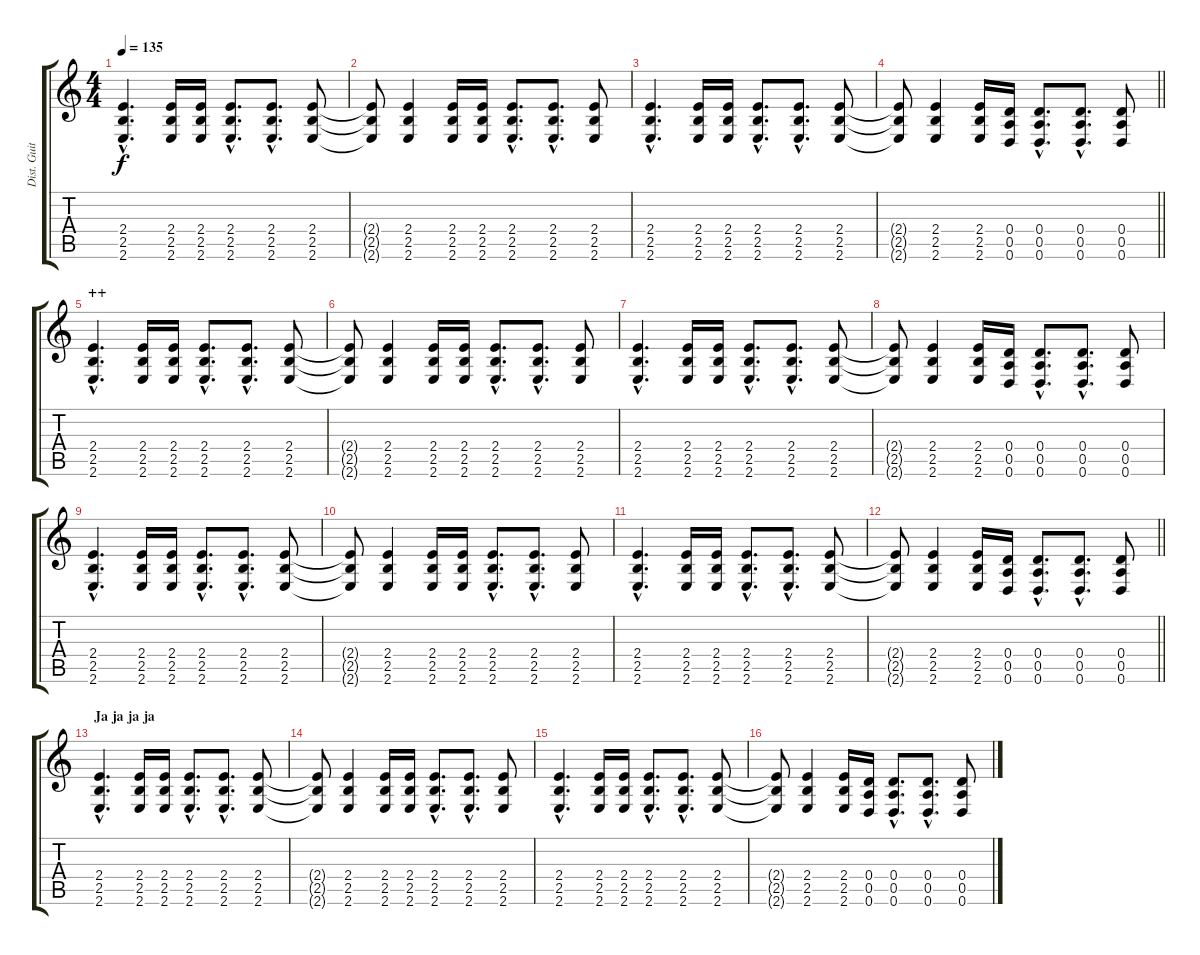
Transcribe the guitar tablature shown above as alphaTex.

\track ("Dist. Guitar" "Dist. Guit") {instrument distortionguitar}
\staff {score tabs}
\tuning (E4 B3 G3 D3 A2 D2) {hide}
\ts (4 4)
\tempo 135
\clef g2
\ks c
(2.4{hac} 2.5{hac} 2.6{hac}).4{d dy f} (2.4 2.5 2.6).16 (2.4 2.5 2.6).16 (2.4{hac} 2.5{hac} 2.6{hac}).8{d} (2.4{hac} 2.5{hac} 2.6{hac}).8{d} (2.4 2.5 2.6).8 |
(2.4{t} 2.5{t} 2.6{t}).8 (2.4 2.5 2.6).4 (2.4 2.5 2.6).16 (2.4 2.5 2.6).16 (2.4{hac} 2.5{hac} 2.6{hac}).8{d} (2.4{hac} 2.5{hac} 2.6{hac}).8{d} (2.4 2.5 2.6).8 |
(2.4{hac} 2.5{hac} 2.6{hac}).4{d} (2.4 2.5 2.6).16 (2.4 2.5 2.6).16 (2.4{hac} 2.5{hac} 2.6{hac}).8{d} (2.4{hac} 2.5{hac} 2.6{hac}).8{d} (2.4 2.5 2.6).8 |
\barLineRight lightlight
(2.4{t} 2.5{t} 2.6{t}).8 (2.4 2.5 2.6).4 (2.4 2.5 2.6).16 (0.4 0.5 0.6).16 (0.4{hac} 0.5{hac} 0.6{hac}).8{d} (0.4{hac} 0.5{hac} 0.6{hac}).8{d} (0.4 0.5 0.6).8 |
\section ("" "++")
(2.4{hac} 2.5{hac} 2.6{hac}).4{d} (2.4 2.5 2.6).16 (2.4 2.5 2.6).16 (2.4{hac} 2.5{hac} 2.6{hac}).8{d} (2.4{hac} 2.5{hac} 2.6{hac}).8{d} (2.4 2.5 2.6).8 |
(2.4{t} 2.5{t} 2.6{t}).8 (2.4 2.5 2.6).4 (2.4 2.5 2.6).16 (2.4 2.5 2.6).16 (2.4{hac} 2.5{hac} 2.6{hac}).8{d} (2.4{hac} 2.5{hac} 2.6{hac}).8{d} (2.4 2.5 2.6).8 |
(2.4{hac} 2.5{hac} 2.6{hac}).4{d} (2.4 2.5 2.6).16 (2.4 2.5 2.6).16 (2.4{hac} 2.5{hac} 2.6{hac}).8{d} (2.4{hac} 2.5{hac} 2.6{hac}).8{d} (2.4 2.5 2.6).8 |
(2.4{t} 2.5{t} 2.6{t}).8 (2.4 2.5 2.6).4 (2.4 2.5 2.6).16 (0.4 0.5 0.6).16 (0.4{hac} 0.5{hac} 0.6{hac}).8{d} (0.4{hac} 0.5{hac} 0.6{hac}).8{d} (0.4 0.5 0.6).8 |
(2.4{hac} 2.5{hac} 2.6{hac}).4{d} (2.4 2.5 2.6).16 (2.4 2.5 2.6).16 (2.4{hac} 2.5{hac} 2.6{hac}).8{d} (2.4{hac} 2.5{hac} 2.6{hac}).8{d} (2.4 2.5 2.6).8 |
(2.4{t} 2.5{t} 2.6{t}).8 (2.4 2.5 2.6).4 (2.4 2.5 2.6).16 (2.4 2.5 2.6).16 (2.4{hac} 2.5{hac} 2.6{hac}).8{d} (2.4{hac} 2.5{hac} 2.6{hac}).8{d} (2.4 2.5 2.6).8 |
(2.4{hac} 2.5{hac} 2.6{hac}).4{d} (2.4 2.5 2.6).16 (2.4 2.5 2.6).16 (2.4{hac} 2.5{hac} 2.6{hac}).8{d} (2.4{hac} 2.5{hac} 2.6{hac}).8{d} (2.4 2.5 2.6).8 |
\barLineRight lightlight
(2.4{t} 2.5{t} 2.6{t}).8 (2.4 2.5 2.6).4 (2.4 2.5 2.6).16 (0.4 0.5 0.6).16 (0.4{hac} 0.5{hac} 0.6{hac}).8{d} (0.4{hac} 0.5{hac} 0.6{hac}).8{d} (0.4 0.5 0.6).8 |
\section ("" "Ja ja ja ja")
(2.4{hac} 2.5{hac} 2.6{hac}).4{d} (2.4 2.5 2.6).16 (2.4 2.5 2.6).16 (2.4{hac} 2.5{hac} 2.6{hac}).8{d} (2.4{hac} 2.5{hac} 2.6{hac}).8{d} (2.4 2.5 2.6).8 |
(2.4{t} 2.5{t} 2.6{t}).8 (2.4 2.5 2.6).4 (2.4 2.5 2.6).16 (2.4 2.5 2.6).16 (2.4{hac} 2.5{hac} 2.6{hac}).8{d} (2.4{hac} 2.5{hac} 2.6{hac}).8{d} (2.4 2.5 2.6).8 |
(2.4{hac} 2.5{hac} 2.6{hac}).4{d} (2.4 2.5 2.6).16 (2.4 2.5 2.6).16 (2.4{hac} 2.5{hac} 2.6{hac}).8{d} (2.4{hac} 2.5{hac} 2.6{hac}).8{d} (2.4 2.5 2.6).8 |
(2.4{t} 2.5{t} 2.6{t}).8 (2.4 2.5 2.6).4 (2.4 2.5 2.6).16 (0.4 0.5 0.6).16 (0.4{hac} 0.5{hac} 0.6{hac}).8{d} (0.4{hac} 0.5{hac} 0.6{hac}).8{d} (0.4 0.5 0.6).8
